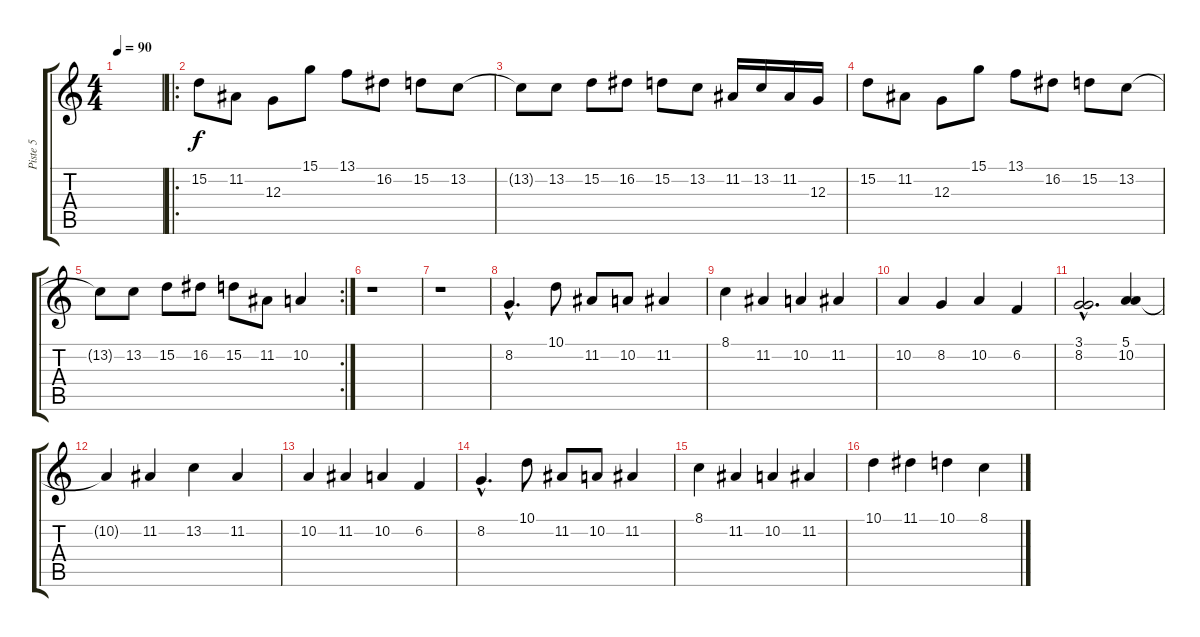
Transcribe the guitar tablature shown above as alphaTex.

\track ("Piste 5" "Piste 5") {instrument synthstrings2}
\staff {score tabs}
\tuning (E4 B3 G3 D3 A2 E2) {hide}
\ts (4 4)
\tempo 90
\clef g2
\ks c
|
\ro
15.2.8{instrument flute} 11.2.8 12.3.8 15.1.8 13.1.8 16.2.8 15.2.8 13.2.8 |
13.2{t}.8 13.2.8 15.2.8 16.2.8 15.2.8 13.2.8 11.2.16 13.2.16 11.2.16 12.3.16 |
15.2.8 11.2.8 12.3.8 15.1.8 13.1.8 16.2.8 15.2.8 13.2.8 |
\rc 2
13.2{t}.8 13.2.8 15.2.8 16.2.8 15.2.8 11.2.8 10.2.4 |
r.1 |
r.1 |
8.2{hac}.4{d instrument churchorgan} 10.1.8 11.2.8 10.2.8 11.2.4 |
8.1.4 11.2.4 10.2.4 11.2.4 |
10.2.4 8.2.4 10.2.4 6.2.4 |
(3.1{hac} 8.2{hac}).2{d} (5.1 10.2).4 |
10.2{t}.4 11.2.4 13.2.4 11.2.4 |
10.2.4 11.2.4 10.2.4 6.2.4 |
8.2{hac}.4{d instrument churchorgan} 10.1.8 11.2.8 10.2.8 11.2.4 |
8.1.4 11.2.4 10.2.4 11.2.4 |
10.1.4 11.1.4 10.1.4 8.1.4
